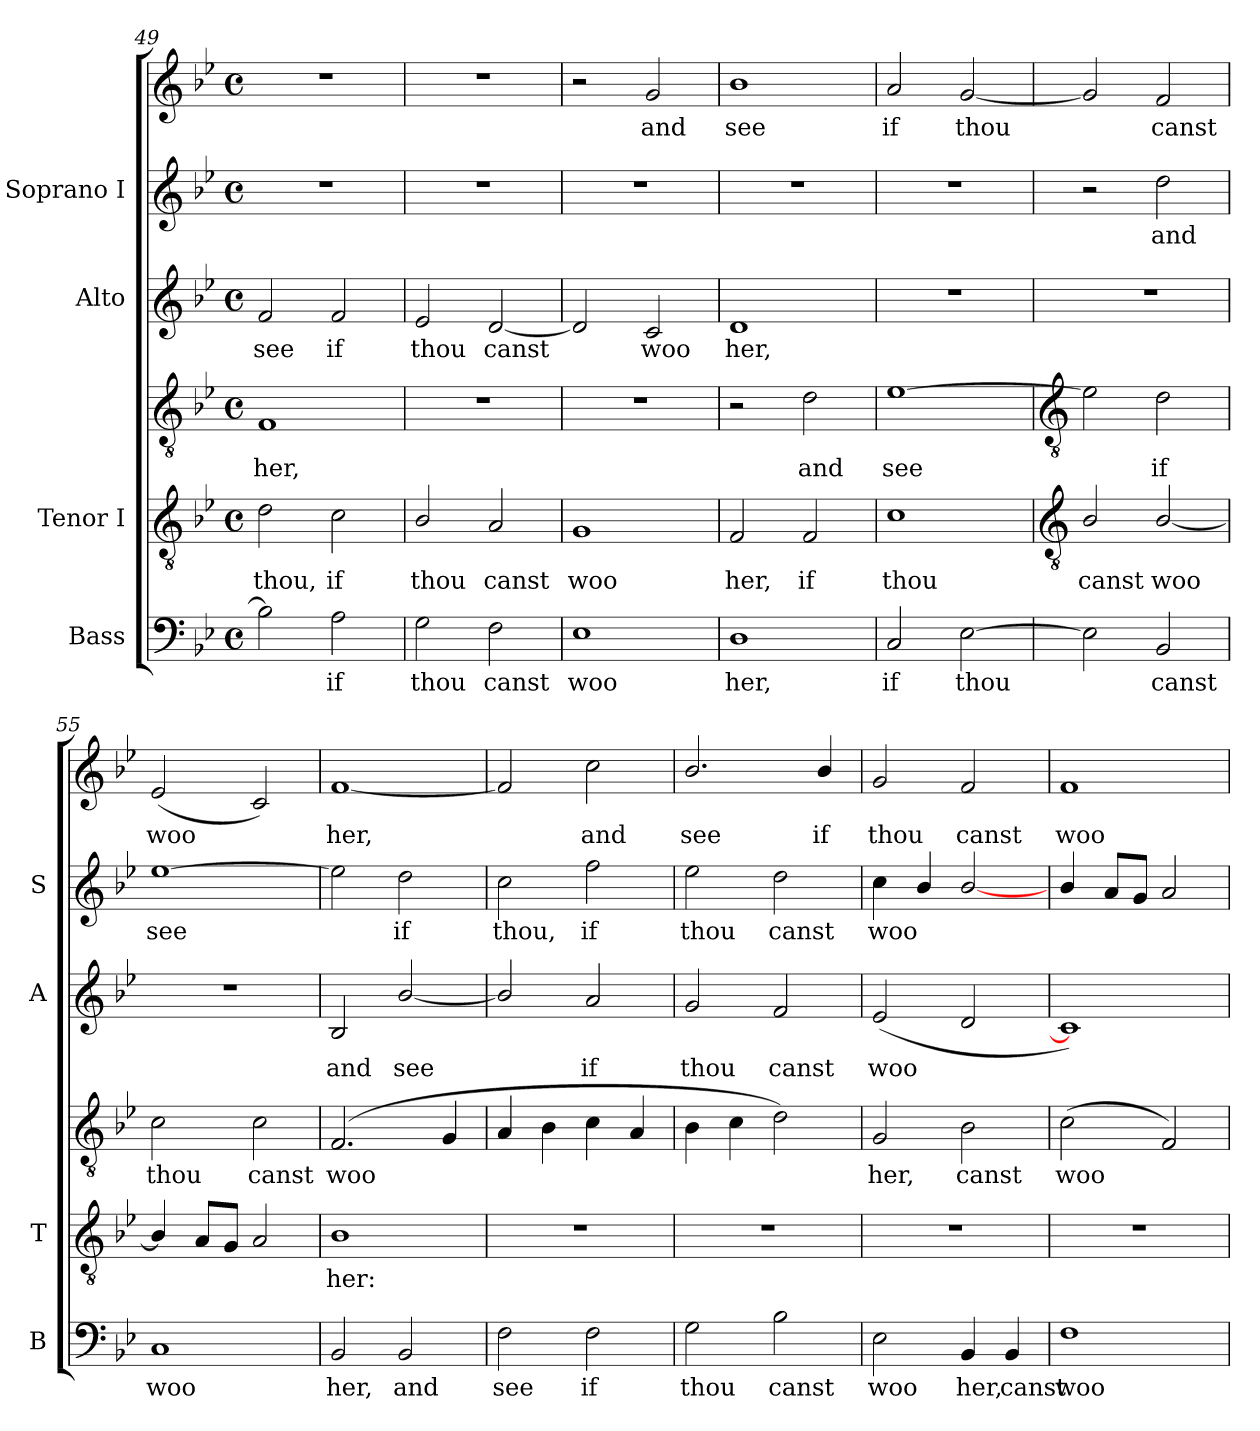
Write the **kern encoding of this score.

**kern	**text	**kern	**text	**kern	**text	**kern	**text	**kern	**text	**kern	**text
*part4	*part4	*part3	*part3	*part3	*part3	*part2	*part2	*part1	*part1	*part1	*part1
*staff6	*staff6	*staff5	*staff5	*staff4	*staff4	*staff3	*staff3	*staff2	*staff2	*staff1	*staff1
*I"Bass	*	*I"Tenor I	*	*	*	*I"Alto	*	*I"Soprano I	*	*	*
*I'B	*	*I'T	*	*	*	*I'A	*	*I'S	*	*	*
*clefF4	*	*clefGv2	*	*clefGv2	*	*clefG2	*	*clefG2	*	*clefG2	*
*k[b-e-]	*	*k[b-e-]	*	*k[b-e-]	*	*k[b-e-]	*	*k[b-e-]	*	*k[b-e-]	*
*B-:	*	*B-:	*	*B-:	*	*B-:	*	*B-:	*	*B-:	*
*M4/4	*	*M4/4	*	*M4/4	*	*M4/4	*	*M4/4	*	*M4/4	*
*met(c)	*	*met(c)	*	*met(c)	*	*met(c)	*	*met(c)	*	*met(c)	*
=49	=49	=49	=49	=49	=49	=49	=49	=49	=49	=49	=49
!	!	!	!LO:LY:b	!	!LO:LY:b	!	!LO:LY:b	!	!	!	!
2B-]	.	2d	thou,	1F	her,	2f	see	1r	.	1r	.
!	!LO:LY:b	!	!LO:LY:b	!	!	!	!LO:LY:b	!	!	!	!
2A	if	2c	if	.	.	2f	if	.	.	.	.
=50	=50	=50	=50	=50	=50	=50	=50	=50	=50	=50	=50
!	!LO:LY:b	!	!LO:LY:b	!	!	!	!LO:LY:b	!	!	!	!
2G	thou	2B-/	thou	1r	.	2e-	thou	1r	.	1r	.
!	!LO:LY:b	!	!LO:LY:b	!	!	!	!LO:LY:b	!	!	!	!
2F	canst	2A	canst	.	.	[2d	canst	.	.	.	.
=51	=51	=51	=51	=51	=51	=51	=51	=51	=51	=51	=51
!	!LO:LY:b	!	!LO:LY:b	!	!	!	!	!	!	!	!
1E-	woo	1G	woo	1r	.	2d]	.	1r	.	2r	.
!	!	!	!	!	!	!	!LO:LY:b	!	!	!	!LO:LY:b
.	.	.	.	.	.	2c	woo	.	.	2g	and
=52	=52	=52	=52	=52	=52	=52	=52	=52	=52	=52	=52
!	!LO:LY:b	!	!LO:LY:b	!	!	!	!LO:LY:b	!	!	!	!LO:LY:b
1D	her,	2F	her,	2r	.	1d	her,	1r	.	1b-	see
!	!	!	!LO:LY:b	!	!LO:LY:b	!	!	!	!	!	!
.	.	2F	if	2d	and	.	.	.	.	.	.
=53	=53	=53	=53	=53	=53	=53	=53	=53	=53	=53	=53
!	!LO:LY:b	!	!LO:LY:b	!	!LO:LY:b	!	!	!	!	!	!LO:LY:b
2C	if	1c	thou	[1e-	see	1r	.	1r	.	2a	if
!	!LO:LY:b	!	!	!	!	!	!	!	!	!	!LO:LY:b
[2E-	thou	.	.	.	.	.	.	.	.	[2g	thou
!!LO:LB:g=z
=54	=54	=54	=54	=54	=54	=54	=54	=54	=54	=54	=54
*	*	*clefGv2	*	*clefGv2	*	*	*	*	*	*	*
!	!	!	!LO:LY:b	!	!	!	!	!	!	!	!
2E-]	.	2B-/	canst	2e-]	.	1r	.	2r	.	2g]	.
!	!LO:LY:b	!	!LO:LY:b	!	!LO:LY:b	!	!	!	!LO:LY:b	!	!LO:LY:b
2BB-	canst	[2B-/	woo	2d	if	.	.	2dd	and	2f	canst
=55	=55	=55	=55	=55	=55	=55	=55	=55	=55	=55	=55
!	!LO:LY:b	!	!	!	!LO:LY:b	!	!	!	!LO:LY:b	!	!LO:LY:b
1C	woo	4B-/]	.	2c	thou	1r	.	[1ee-	see	(<2e-	woo
.	.	8AL	.	.	.	.	.	.	.	.	.
.	.	8GJ	.	.	.	.	.	.	.	.	.
!	!	!	!	!	!LO:LY:b	!	!	!	!	!	!
.	.	2A	.	2c	canst	.	.	.	.	2c)	.
=56	=56	=56	=56	=56	=56	=56	=56	=56	=56	=56	=56
!	!LO:LY:b	!	!LO:LY:b	!	!LO:LY:b	!	!LO:LY:b	!	!	!	!LO:LY:b
2BB-	her,	1B-	her:	(>2.F	woo	2B-	and	2ee-]	.	[1f	her,
!	!LO:LY:b	!	!	!	!	!	!LO:LY:b	!	!LO:LY:b	!	!
2BB-	and	.	.	.	.	[2b-/	see	2dd	if	.	.
.	.	.	.	4G	.	.	.	.	.	.	.
=57	=57	=57	=57	=57	=57	=57	=57	=57	=57	=57	=57
!	!LO:LY:b	!	!	!	!	!	!	!	!LO:LY:b	!	!
2F	see	1r	.	4A	.	2b-/]	.	2cc	thou,	2f]	.
.	.	.	.	4B-	.	.	.	.	.	.	.
!	!LO:LY:b	!	!	!	!	!	!LO:LY:b	!	!LO:LY:b	!	!LO:LY:b
2F	if	.	.	4c	.	2a	if	2ff	if	2cc	and
.	.	.	.	4A	.	.	.	.	.	.	.
=58	=58	=58	=58	=58	=58	=58	=58	=58	=58	=58	=58
!	!LO:LY:b	!	!	!	!	!	!LO:LY:b	!	!LO:LY:b	!	!LO:LY:b
2G	thou	1r	.	4B-	.	2g	thou	2ee-	thou	2.b-/	see
.	.	.	.	4c	.	.	.	.	.	.	.
!	!LO:LY:b	!	!	!	!	!	!LO:LY:b	!	!LO:LY:b	!	!
2B-	canst	.	.	2d)	.	2f	canst	2dd	canst	.	.
!	!	!	!	!	!	!	!	!	!	!	!LO:LY:b
.	.	.	.	.	.	.	.	.	.	4b-/	if
=59	=59	=59	=59	=59	=59	=59	=59	=59	=59	=59	=59
!	!LO:LY:b	!	!	!	!LO:LY:b	!	!LO:LY:b	!	!LO:LY:b	!	!LO:LY:b
2E-	woo	1r	.	2G	her,	(<2e-	woo	4cc	woo	2g	thou
.	.	.	.	.	.	.	.	4b-/	.	.	.
!	!LO:LY:b	!	!	!	!LO:LY:b	!	!	!	!	!	!LO:LY:b
4BB-	her,	.	.	2B-	canst	2d	.	[2b-/	.	2f	canst
!	!LO:LY:b	!	!	!	!	!	!	!	!	!	!
4BB-	canst	.	.	.	.	.	.	.	.	.	.
=60	=60	=60	=60	=60	=60	=60	=60	=60	=60	=60	=60
!	!LO:LY:b	!	!	!	!LO:LY:b	!	!	!	!	!	!LO:LY:b
1F	woo	1r	.	(<2c	woo	1c])	.	4b-/	.	1f	woo
.	.	.	.	.	.	.	.	8aL	.	.	.
.	.	.	.	.	.	.	.	8gJ	.	.	.
.	.	.	.	2F)	.	.	.	2a	.	.	.
=	=	=	=	=	=	=	=	=	=	=	=
*-	*-	*-	*-	*-	*-	*-	*-	*-	*-	*-	*-
